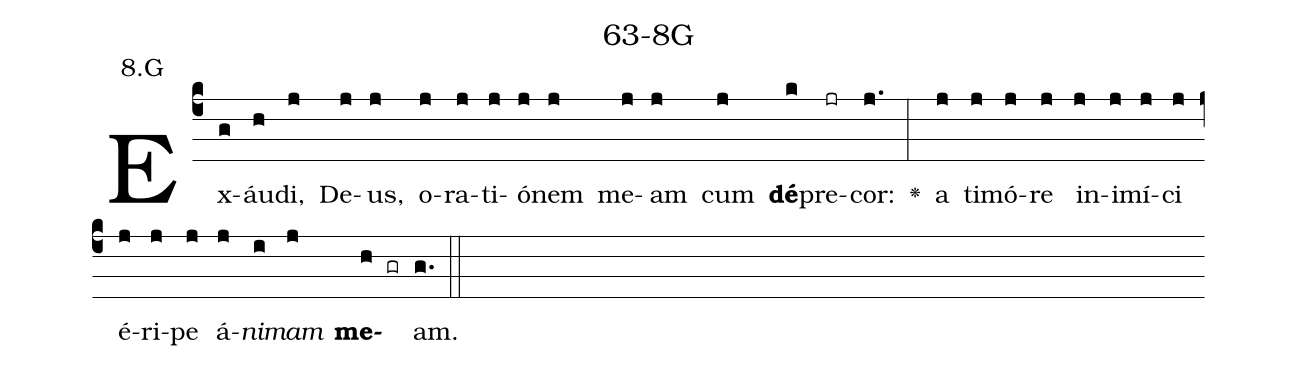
name: 63-8G;
annotation: 8.G;
%%
(c4)Ex(g)áu(h)di,(j) De(j)us,(j) o(j)ra(j)ti(j)ó(j)nem(j) me(j)am(j) cum(j) <b>dé</b>(k)pre(jr)cor:(j.) <v>\greheightstar</v>(:) a(j) ti(j)mó(j)re(j) in(j)i(j)mí(j)ci(j) é(j)ri(j)pe(j) á(j)<i>ni</i>(i)<i>mam</i>(j) <b>me</b>(h gr)am.(g.) (::)


%E(j) u(j) o(i) u(j) a(h) e.(g.) (::)
